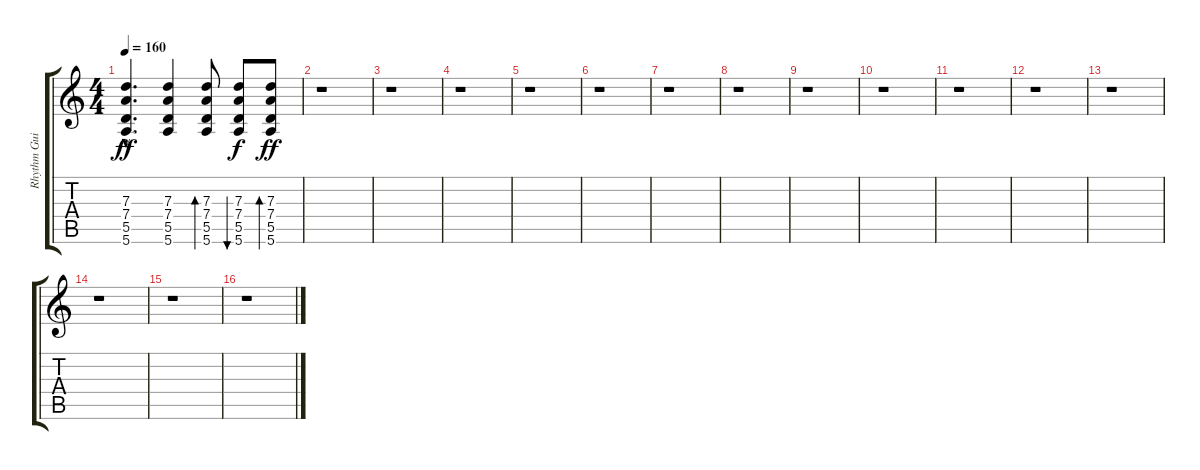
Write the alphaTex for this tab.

\track ("Rhythm Guitar 1" "Rhythm Gui") {instrument distortionguitar}
\staff {score tabs}
\tuning (E4 B3 G3 D3 A2 E2) {hide}
\ts (4 4)
\tempo 160
\clef g2
\ks c
(7.3{hac} 7.4{hac} 5.5{hac} 5.6{hac}).4{d dy ff} (7.3 7.4 5.5 5.6).4 (7.3 7.4 5.5 5.6).8{bd 60} (7.3 7.4 5.5 5.6).8{bu 60 dy f} (7.3 7.4 5.5 5.6).8{bd 60 dy ff} |
r.1 |
r.1 |
r.1 |
r.1 |
r.1 |
r.1 |
r.1 |
r.1 |
r.1 |
r.1 |
r.1 |
r.1 |
r.1 |
r.1 |
r.1
